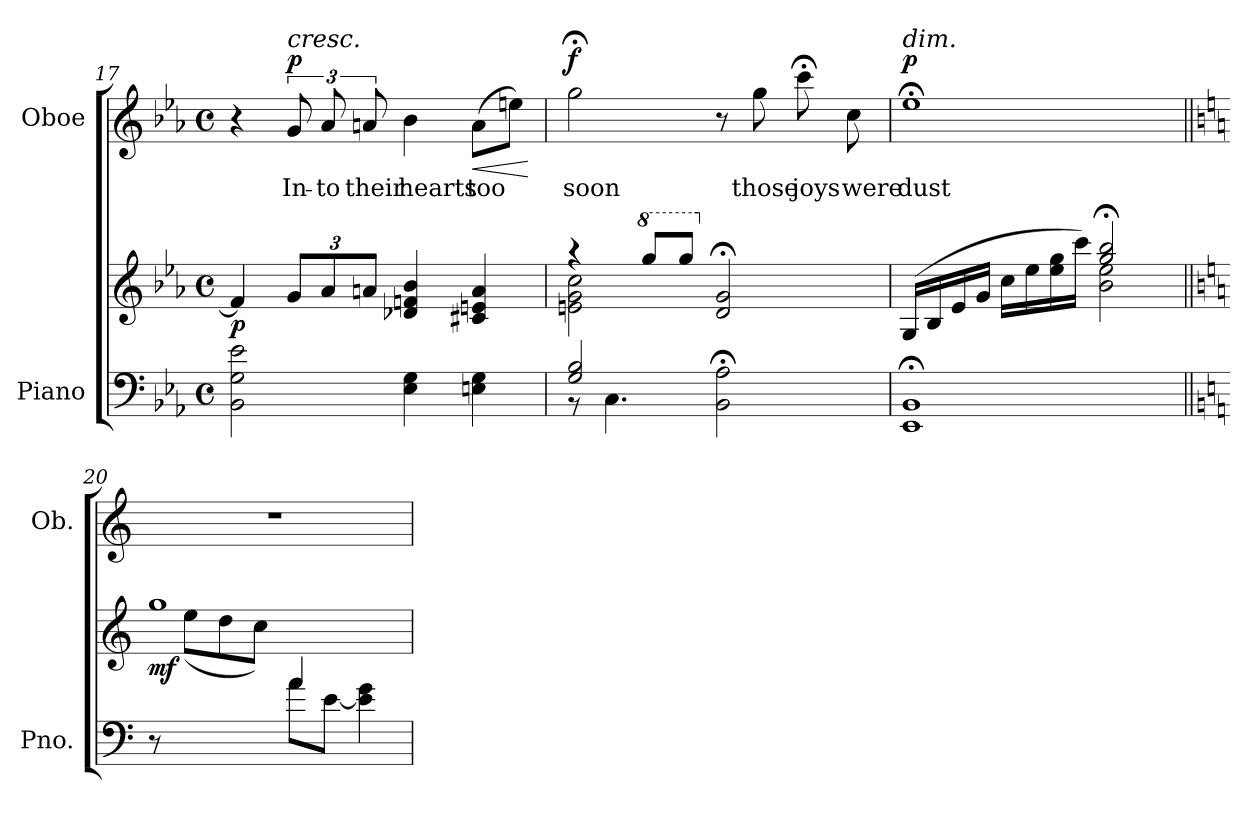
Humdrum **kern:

**kern	**kern	**dynam	**kern	**text	**dynam
*part2	*part2	*part2	*part1	*part1	*part1
*staff3	*staff2	*staff2/3	*staff1	*staff1	*staff1
*I"Piano	*	*	*I"Oboe	*	*
*I'Pno.	*	*	*I'Ob.	*	*
*clefF4	*clefG2	*	*clefG2	*	*
*k[b-e-a-]	*k[b-e-a-]	*	*k[b-e-a-]	*	*
*M4/4	*M4/4	*	*M4/4	*	*
*met(c)	*met(c)	*	*met(c)	*	*
=17	=17	=17	=17	=17	=17
!	!	!LO:DY:b	!	!	!
2BB-\ 2G\ 2e-\	4f#/]	p	4r	.	.
*	*Xbrackettup	*	*	*	*
!	!	!	!LO:TX:a:i:t=cresc.	!	!
!	!	!	!	!LO:LY:b	!LO:DY:a
.	12g/L	.	12g/	In-	p
!	!	!	!	!LO:LY:b	!
.	12a-/	.	12a-/	-to	.
!	!	!	!	!LO:LY:b	!
.	12an/J	.	12an/	their	.
!	!	!	!	!LO:LY:b	!
4E-\ 4G\	4d-X/ 4fn/ 4b-/	.	4b-\	hearts	.
!	!	!	!	!LO:LY:b	!LO:HP:b
4En\ 4G\	4c#X/ 4en/ 4a/	.	(8a\L	too	<
.	.	.	8een\J)	.	.
.	.	.	.	.	[
=18	=18	=18	=18	=18	=18
*^	*^	*	*	*	*
!	!	!	!	!	!	!LO:LY:b	!LO:DY:a
2G/ 2B-/	8r	4r	2en\ 2g\ 2cc\	.	2gg;<\	soon	f
.	4.C\	.	.	.	.	.	.
*	*	*8va	*	*	*	*	*
.	.	8ggg/L	.	.	.	.	.
.	.	8ggg/J	.	.	.	.	.
*	*	*X8va	*	*	*	*	*
2BB-\;< 2A-\;<	2ryy	2d/;< 2g/;<	2ryy	.	8r	.	.
!	!	!	!	!	!	!LO:LY:b	!
.	.	.	.	.	8gg\	those	.
!	!	!	!	!	!	!LO:LY:b	!
.	.	.	.	.	8ccc;<\	joys	.
!	!	!	!	!	!	!LO:LY:b	!
.	.	.	.	.	8cc\	were	.
*v	*v	*	*	*	*	*	*
!!LO:PB:g=z
=19	=19	=19	=19	=19	=19	=19
!	!	!	!	!LO:TX:a:i:t=dim.	!	!
!	!	!	!	!	!LO:LY:b	!LO:DY:a
1EE-;< 1BB-;<	(16G/LL	2ryy	.	1ee-;<	dust	p
.	16B-/	.	.	.	.	.
.	16e-/	.	.	.	.	.
.	16g/JJ	.	.	.	.	.
.	16cc\LL	.	.	.	.	.
.	16ee-\	.	.	.	.	.
.	16ee-\ 16gg\	.	.	.	.	.
.	16ccc\JJ)	.	.	.	.	.
.	2gg/;< 2bb-/;<	2b-\ 2ee-\	.	.	.	.
=20||	=20||	=20||	=20||	=20||	=20||	=20||
*k[]	*k[]	*	*	*k[]	*	*
*^	*	*	*	*	*	*
!	!	!	!	!LO:DY:b	!	!	!
8r	2ryy	1gg	8ryy	mf	1r	.	.
4.ryy	.	.	(8ee\L	.	.	.	.
.	.	.	8dd\	.	.	.	.
.	.	.	8cc\J)	.	.	.	.
4a/	8a\L	.	2ryy	.	.	.	.
.	[8e\J	.	.	.	.	.	.
4e\] 4g\	4ryy	.	.	.	.	.	.
*v	*v	*	*	*	*	*	*
*	*v	*v	*	*	*	*
=	=	=	=	=	=
*-	*-	*-	*-	*-	*-
